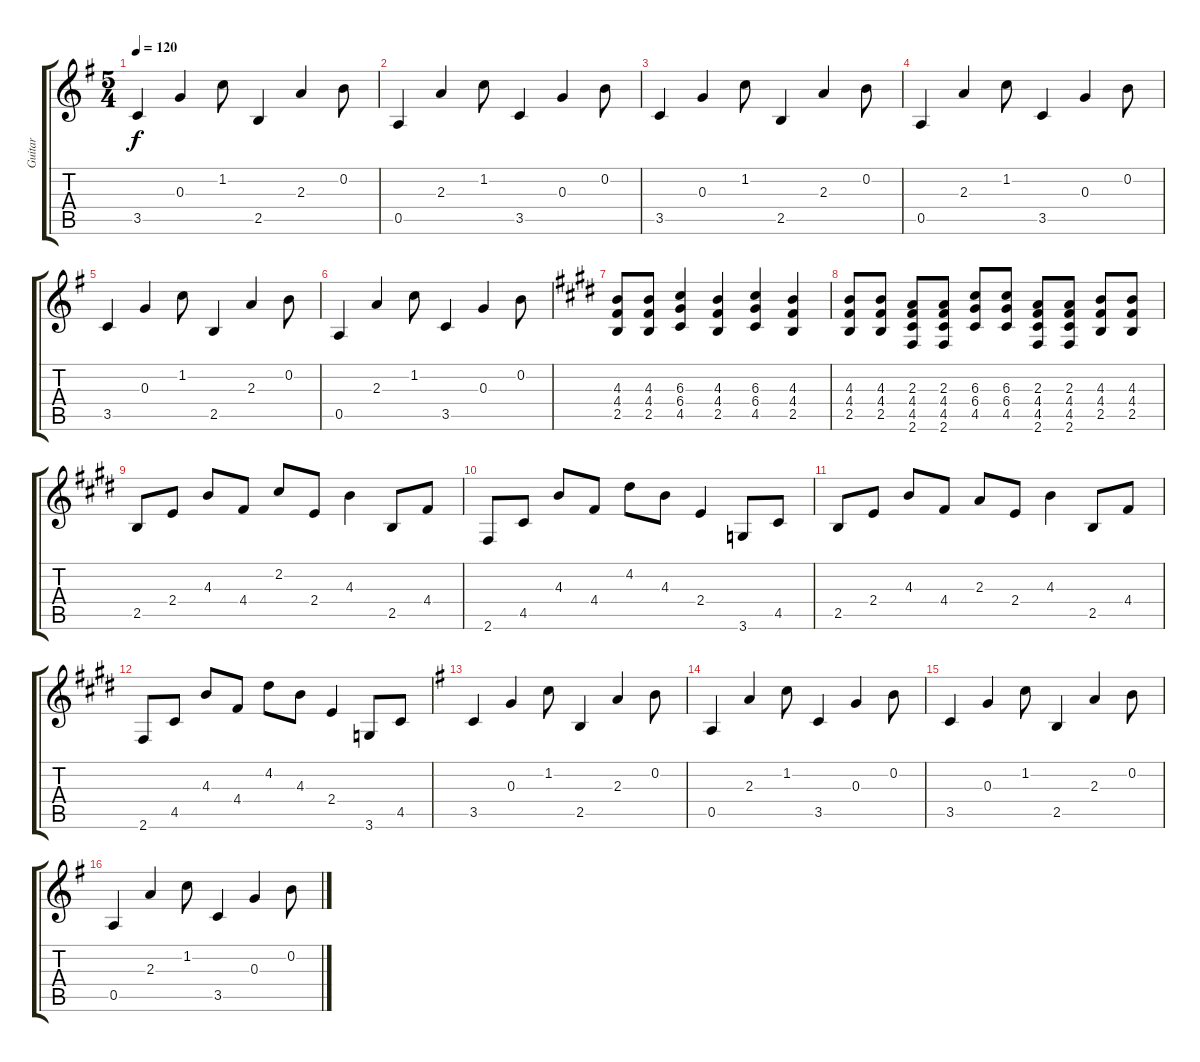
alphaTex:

\track ("Guitar" "Guitar") {instrument acousticguitarnylon}
\staff {score tabs}
\tuning (E4 B3 G3 D3 A2 E2) {hide}
\ts (5 4)
\tempo 120
\clef g2
\ks g
3.5.4{dy f instrument acousticguitarnylon} 0.3.4 1.2.8 2.5.4 2.3.4 0.2.8 |
0.5.4 2.3.4 1.2.8 3.5.4 0.3.4 0.2.8 |
3.5.4{instrument acousticguitarnylon} 0.3.4 1.2.8 2.5.4 2.3.4 0.2.8 |
0.5.4 2.3.4 1.2.8 3.5.4 0.3.4 0.2.8 |
3.5.4{instrument acousticguitarnylon} 0.3.4 1.2.8 2.5.4 2.3.4 0.2.8 |
0.5.4 2.3.4 1.2.8 3.5.4 0.3.4 0.2.8 |
\ks e
(4.3 4.4 2.5).8 (4.3 4.4 2.5).8 (6.3 6.4 4.5).4 (4.3 4.4 2.5).4 (6.3 6.4 4.5).4 (4.3 4.4 2.5).4 |
(4.3 4.4 2.5).8 (4.3 4.4 2.5).8 (2.3 4.4 4.5 2.6).8 (2.3 4.4 4.5 2.6).8 (6.3 6.4 4.5).8 (6.3 6.4 4.5).8 (2.3 4.4 4.5 2.6).8 (2.3 4.4 4.5 2.6).8 (4.3 4.4 2.5).8 (4.3 4.4 2.5).8 |
2.5.8{instrument acousticguitarnylon} 2.4.8 4.3.8 4.4.8 2.2.8 2.4.8 4.3.4 2.5.8 4.4.8 |
2.6.8 4.5.8 4.3.8 4.4.8 4.2.8 4.3.8 2.4.4 3.6.8 4.5.8 |
2.5.8 2.4.8 4.3.8 4.4.8 2.3.8 2.4.8 4.3.4 2.5.8 4.4.8 |
2.6.8 4.5.8 4.3.8 4.4.8 4.2.8 4.3.8 2.4.4 3.6.8 4.5.8 |
\ks g
3.5.4{instrument acousticguitarnylon} 0.3.4 1.2.8 2.5.4 2.3.4 0.2.8 |
0.5.4 2.3.4 1.2.8 3.5.4 0.3.4 0.2.8 |
3.5.4{instrument acousticguitarnylon} 0.3.4 1.2.8 2.5.4 2.3.4 0.2.8 |
0.5.4 2.3.4 1.2.8 3.5.4 0.3.4 0.2.8
